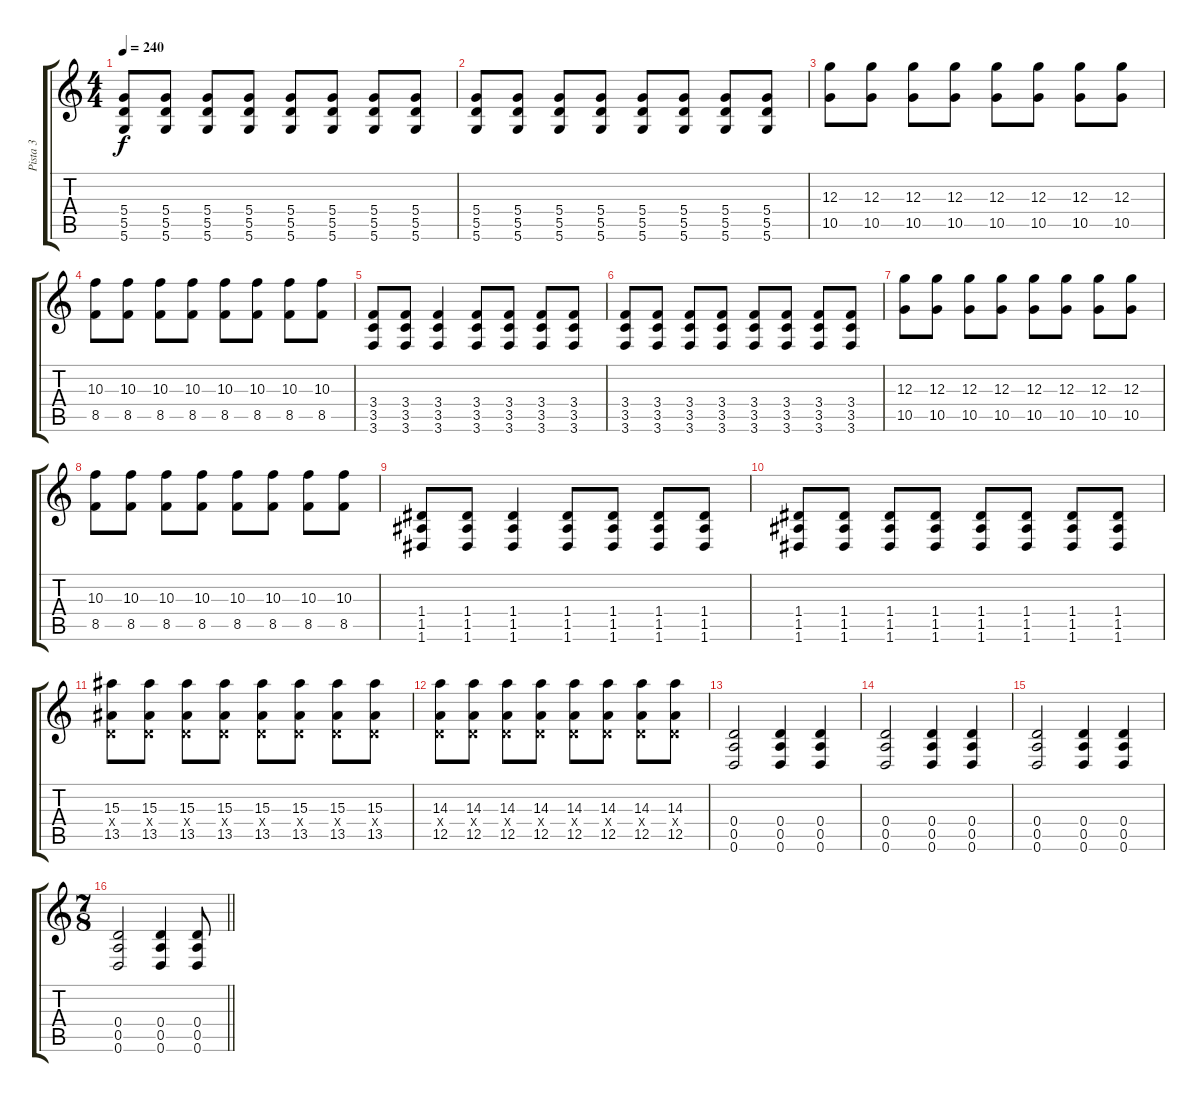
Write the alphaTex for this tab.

\track ("Pista 3" "Pista 3") {instrument distortionguitar}
\staff {score tabs}
\tuning (E4 B3 G3 D3 A2 D2) {hide}
\ts (4 4)
\tempo 240
\clef g2
\ks c
(5.4 5.5 5.6).8{dy f} (5.4 5.5 5.6).8 (5.4 5.5 5.6).8 (5.4 5.5 5.6).8 (5.4 5.5 5.6).8 (5.4 5.5 5.6).8 (5.4 5.5 5.6).8 (5.4 5.5 5.6).8 |
(5.4 5.5 5.6).8 (5.4 5.5 5.6).8 (5.4 5.5 5.6).8 (5.4 5.5 5.6).8 (5.4 5.5 5.6).8 (5.4 5.5 5.6).8 (5.4 5.5 5.6).8 (5.4 5.5 5.6).8 |
(12.3 10.5).8 (12.3 10.5).8 (12.3 10.5).8 (12.3 10.5).8 (12.3 10.5).8 (12.3 10.5).8 (12.3 10.5).8 (12.3 10.5).8 |
(10.3 8.5).8 (10.3 8.5).8 (10.3 8.5).8 (10.3 8.5).8 (10.3 8.5).8 (10.3 8.5).8 (10.3 8.5).8 (10.3 8.5).8 |
(3.4 3.5 3.6).8 (3.4 3.5 3.6).8 (3.4 3.5 3.6).4 (3.4 3.5 3.6).8 (3.4 3.5 3.6).8 (3.4 3.5 3.6).8 (3.4 3.5 3.6).8 |
(3.4 3.5 3.6).8 (3.4 3.5 3.6).8 (3.4 3.5 3.6).8 (3.4 3.5 3.6).8 (3.4 3.5 3.6).8 (3.4 3.5 3.6).8 (3.4 3.5 3.6).8 (3.4 3.5 3.6).8 |
(12.3 10.5).8 (12.3 10.5).8 (12.3 10.5).8 (12.3 10.5).8 (12.3 10.5).8 (12.3 10.5).8 (12.3 10.5).8 (12.3 10.5).8 |
(10.3 8.5).8 (10.3 8.5).8 (10.3 8.5).8 (10.3 8.5).8 (10.3 8.5).8 (10.3 8.5).8 (10.3 8.5).8 (10.3 8.5).8 |
(1.4 1.5 1.6).8 (1.4 1.5 1.6).8 (1.4 1.5 1.6).4 (1.4 1.5 1.6).8 (1.4 1.5 1.6).8 (1.4 1.5 1.6).8 (1.4 1.5 1.6).8 |
(1.4 1.5 1.6).8 (1.4 1.5 1.6).8 (1.4 1.5 1.6).8 (1.4 1.5 1.6).8 (1.4 1.5 1.6).8 (1.4 1.5 1.6).8 (1.4 1.5 1.6).8 (1.4 1.5 1.6).8 |
(15.3 0.4{x} 13.5).8 (15.3 0.4{x} 13.5).8 (15.3 0.4{x} 13.5).8 (15.3 0.4{x} 13.5).8 (15.3 0.4{x} 13.5).8 (15.3 0.4{x} 13.5).8 (15.3 0.4{x} 13.5).8 (15.3 0.4{x} 13.5).8 |
(14.3 0.4{x} 12.5).8 (14.3 0.4{x} 12.5).8 (14.3 0.4{x} 12.5).8 (14.3 0.4{x} 12.5).8 (14.3 0.4{x} 12.5).8 (14.3 0.4{x} 12.5).8 (14.3 0.4{x} 12.5).8 (14.3 0.4{x} 12.5).8 |
(0.4 0.5 0.6).2 (0.4 0.5 0.6).4 (0.4 0.5 0.6).4 |
(0.4 0.5 0.6).2 (0.4 0.5 0.6).4 (0.4 0.5 0.6).4 |
(0.4 0.5 0.6).2 (0.4 0.5 0.6).4 (0.4 0.5 0.6).4 |
\ts (7 8)
\barLineRight lightlight
(0.4 0.5 0.6).2 (0.4 0.5 0.6).4 (0.4 0.5 0.6).8
